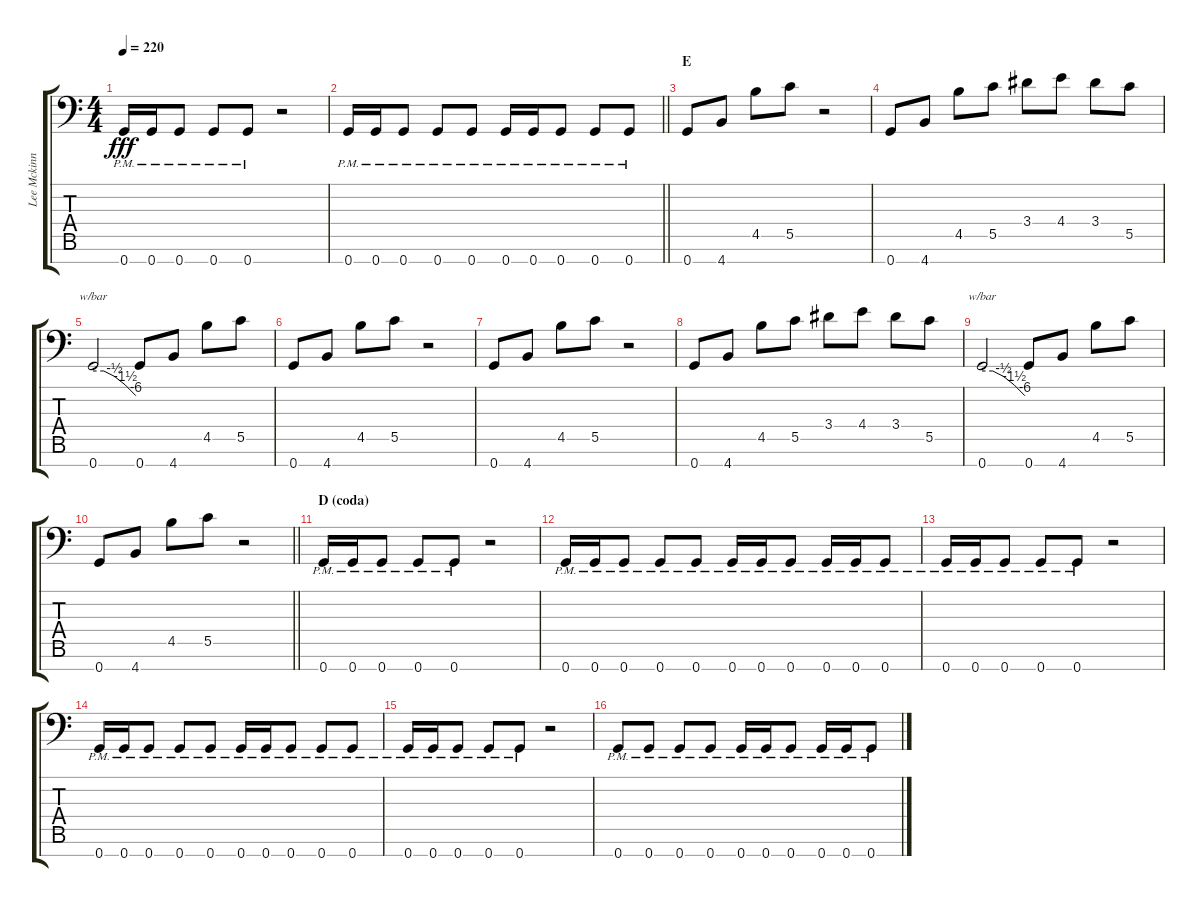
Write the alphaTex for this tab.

\track ("Lee Mckinney - Guitar" "Lee Mckinn") {instrument distortionguitar}
\staff {score tabs}
\tuning (D4 A3 F3 C3 G2 D2 G1) {hide}
\ts (4 4)
\tempo 220
\clef f4
\ks c
0.7{pm}.16{dy fff} 0.7{pm}.16 0.7{pm}.8 0.7{pm}.8 0.7{pm}.8 r.2 |
\barLineRight lightlight
0.7{pm}.16 0.7{pm}.16 0.7{pm}.8 0.7{pm}.8 0.7{pm}.8 0.7{pm}.16 0.7{pm}.16 0.7{pm}.8 0.7{pm}.8 0.7{pm}.8 |
\section ("" "E")
0.7.8 4.7.8 4.5.8 5.5.8 r.2 |
0.7.8 4.7.8 4.5.8 5.5.8 3.4.8 4.4.8 3.4.8 5.5.8 |
0.7.2{tbe (custom default 0 0 15 0 30 -2 45 -6 60 -24)} 0.7.8 4.7.8 4.5.8 5.5.8 |
0.7.8 4.7.8 4.5.8 5.5.8 r.2 |
0.7.8 4.7.8 4.5.8 5.5.8 r.2 |
0.7.8 4.7.8 4.5.8 5.5.8 3.4.8 4.4.8 3.4.8 5.5.8 |
0.7.2{tbe (custom default 0 0 15 0 30 -2 45 -6 60 -24)} 0.7.8 4.7.8 4.5.8 5.5.8 |
\barLineRight lightlight
0.7.8 4.7.8 4.5.8 5.5.8 r.2 |
\section ("" "D (coda)")
0.7{pm}.16 0.7{pm}.16 0.7{pm}.8 0.7{pm}.8 0.7{pm}.8 r.2 |
0.7{pm}.16 0.7{pm}.16 0.7{pm}.8 0.7{pm}.8 0.7{pm}.8 0.7{pm}.16 0.7{pm}.16 0.7{pm}.8 0.7{pm}.16 0.7{pm}.16 0.7{pm}.8 |
0.7{pm}.16 0.7{pm}.16 0.7{pm}.8 0.7{pm}.8 0.7{pm}.8 r.2 |
0.7{pm}.16 0.7{pm}.16 0.7{pm}.8 0.7{pm}.8 0.7{pm}.8 0.7{pm}.16 0.7{pm}.16 0.7{pm}.8 0.7{pm}.8 0.7{pm}.8 |
0.7{pm}.16 0.7{pm}.16 0.7{pm}.8 0.7{pm}.8 0.7{pm}.8 r.2 |
0.7{pm}.8 0.7{pm}.8 0.7{pm}.8 0.7{pm}.8 0.7{pm}.16 0.7{pm}.16 0.7{pm}.8 0.7{pm}.16 0.7{pm}.16 0.7{pm}.8
